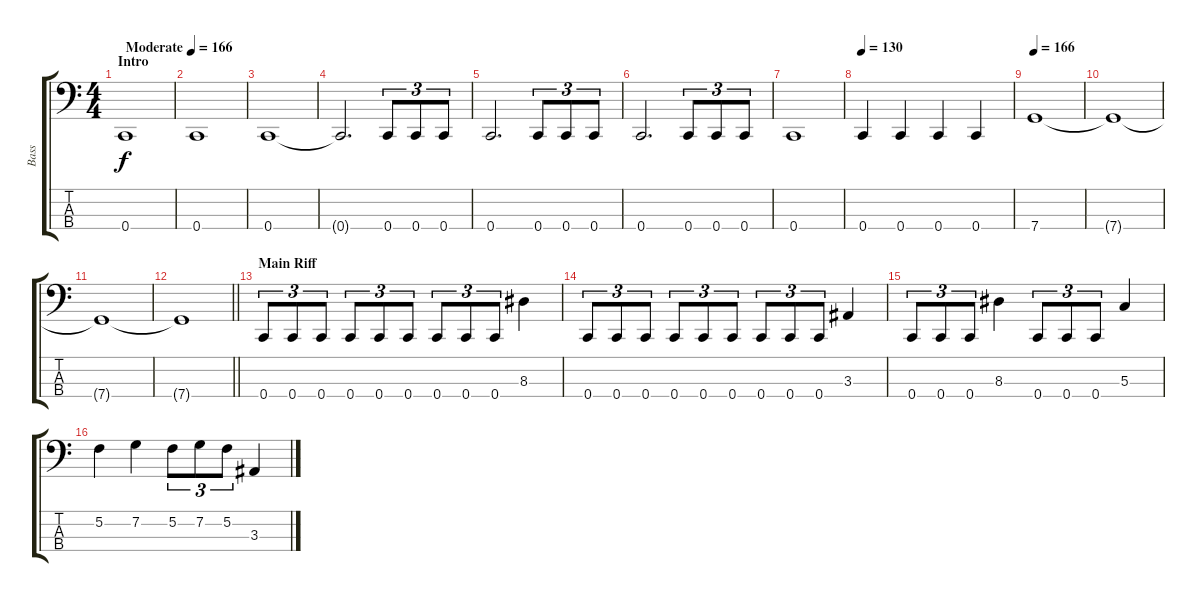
\track ("Bass" "Bass") {instrument electricbasspick}
\staff {score tabs}
\tuning (F2 C2 G1 C1) {hide}
\ts (4 4)
\section ("" "Intro")
\tempo (166 "Moderate")
\clef f4
\ks c
0.4.1{dy f instrument electricbasspick} |
0.4.1 |
0.4.1 |
0.4{t}.2{d} 0.4.8{tu (3 2)} 0.4.8{tu (3 2)} 0.4.8{tu (3 2)} |
0.4.2{d} 0.4.8{tu (3 2)} 0.4.8{tu (3 2)} 0.4.8{tu (3 2)} |
0.4.2{d} 0.4.8{tu (3 2)} 0.4.8{tu (3 2)} 0.4.8{tu (3 2)} |
0.4.1 |
\tempo 130
0.4.4 0.4.4 0.4.4 0.4.4 |
\tempo 166
7.4.1 |
7.4{t}.1 |
7.4{t}.1 |
\barLineRight lightlight
7.4{t}.1 |
\section ("" "Main Riff")
0.4.8{tu (3 2)} 0.4.8{tu (3 2)} 0.4.8{tu (3 2)} 0.4.8{tu (3 2)} 0.4.8{tu (3 2)} 0.4.8{tu (3 2)} 0.4.8{tu (3 2)} 0.4.8{tu (3 2)} 0.4.8{tu (3 2)} 8.3.4 |
0.4.8{tu (3 2)} 0.4.8{tu (3 2)} 0.4.8{tu (3 2)} 0.4.8{tu (3 2)} 0.4.8{tu (3 2)} 0.4.8{tu (3 2)} 0.4.8{tu (3 2)} 0.4.8{tu (3 2)} 0.4.8{tu (3 2)} 3.3.4 |
0.4.8{tu (3 2)} 0.4.8{tu (3 2)} 0.4.8{tu (3 2)} 8.3.4 0.4.8{tu (3 2)} 0.4.8{tu (3 2)} 0.4.8{tu (3 2)} 5.3.4 |
5.2.4 7.2.4 5.2.8{tu (3 2)} 7.2.8{tu (3 2)} 5.2.8{tu (3 2)} 3.3.4
